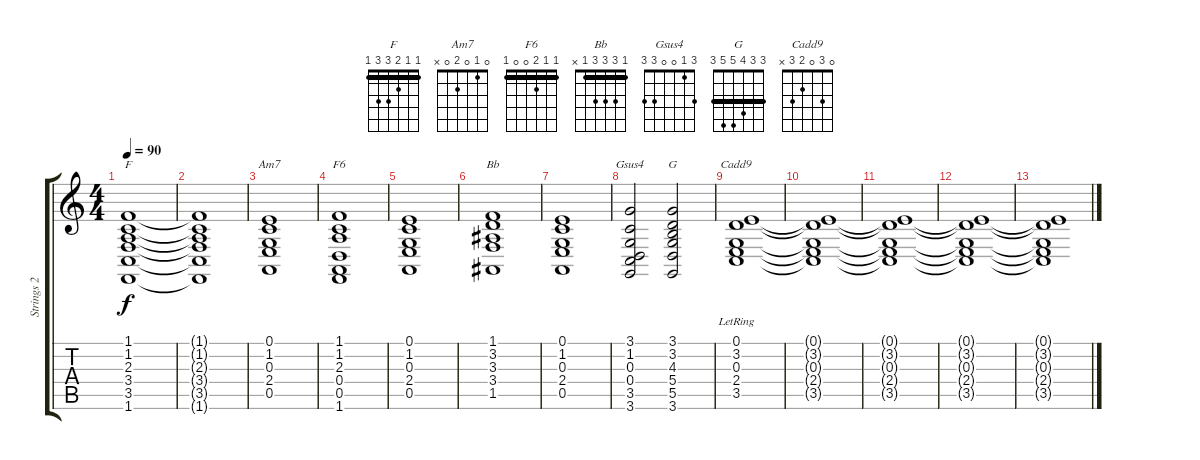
\track ("Strings 2" "Strings 2") {instrument stringensemble2}
\staff {score tabs}
\tuning (E4 B3 G3 D3 A2 E2) {hide}
\chord ("F" 1 1 2 3 3 1) {barre 1}
\chord ("Am7" 0 1 0 2 0 x)
\chord ("F6" 1 1 2 0 0 1) {barre 1}
\chord ("Bb" 1 3 3 3 1 x) {barre 1}
\chord ("Gsus4" 3 1 0 0 3 3)
\chord ("G" 3 3 4 5 5 3) {barre 3}
\chord ("Cadd9" 0 3 0 2 3 x)
\ts (4 4)
\tempo 90
\clef g2
\ks c
(1.1 1.2 2.3 3.4 3.5 1.6).1{ch "F" dy f} |
(1.1{t} 1.2{t} 2.3{t} 3.4{t} 3.5{t} 1.6{t}).1 |
(0.1 1.2 0.3 2.4 0.5).1{ch "Am7"} |
(1.1 1.2 2.3 0.4 0.5 1.6).1{ch "F6"} |
(0.1 1.2 0.3 2.4 0.5).1 |
(1.1 3.2 3.3 3.4 1.5).1{ch "Bb"} |
(0.1 1.2 0.3 2.4 0.5).1 |
(3.1 1.2 0.3 0.4 3.5 3.6).2{ch "Gsus4"} (3.1 3.2 4.3 5.4 5.5 3.6).2{ch "G"} |
(0.1{lr} 3.2 0.3 2.4 3.5).1{ch "Cadd9"} |
(0.1{t} 3.2{t} 0.3{t} 2.4{t} 3.5{t}).1 |
(0.1{t} 3.2{t} 0.3{t} 2.4{t} 3.5{t}).1 |
(0.1{t} 3.2{t} 0.3{t} 2.4{t} 3.5{t}).1 |
(0.1{t} 3.2{t} 0.3{t} 2.4{t} 3.5{t}).1
